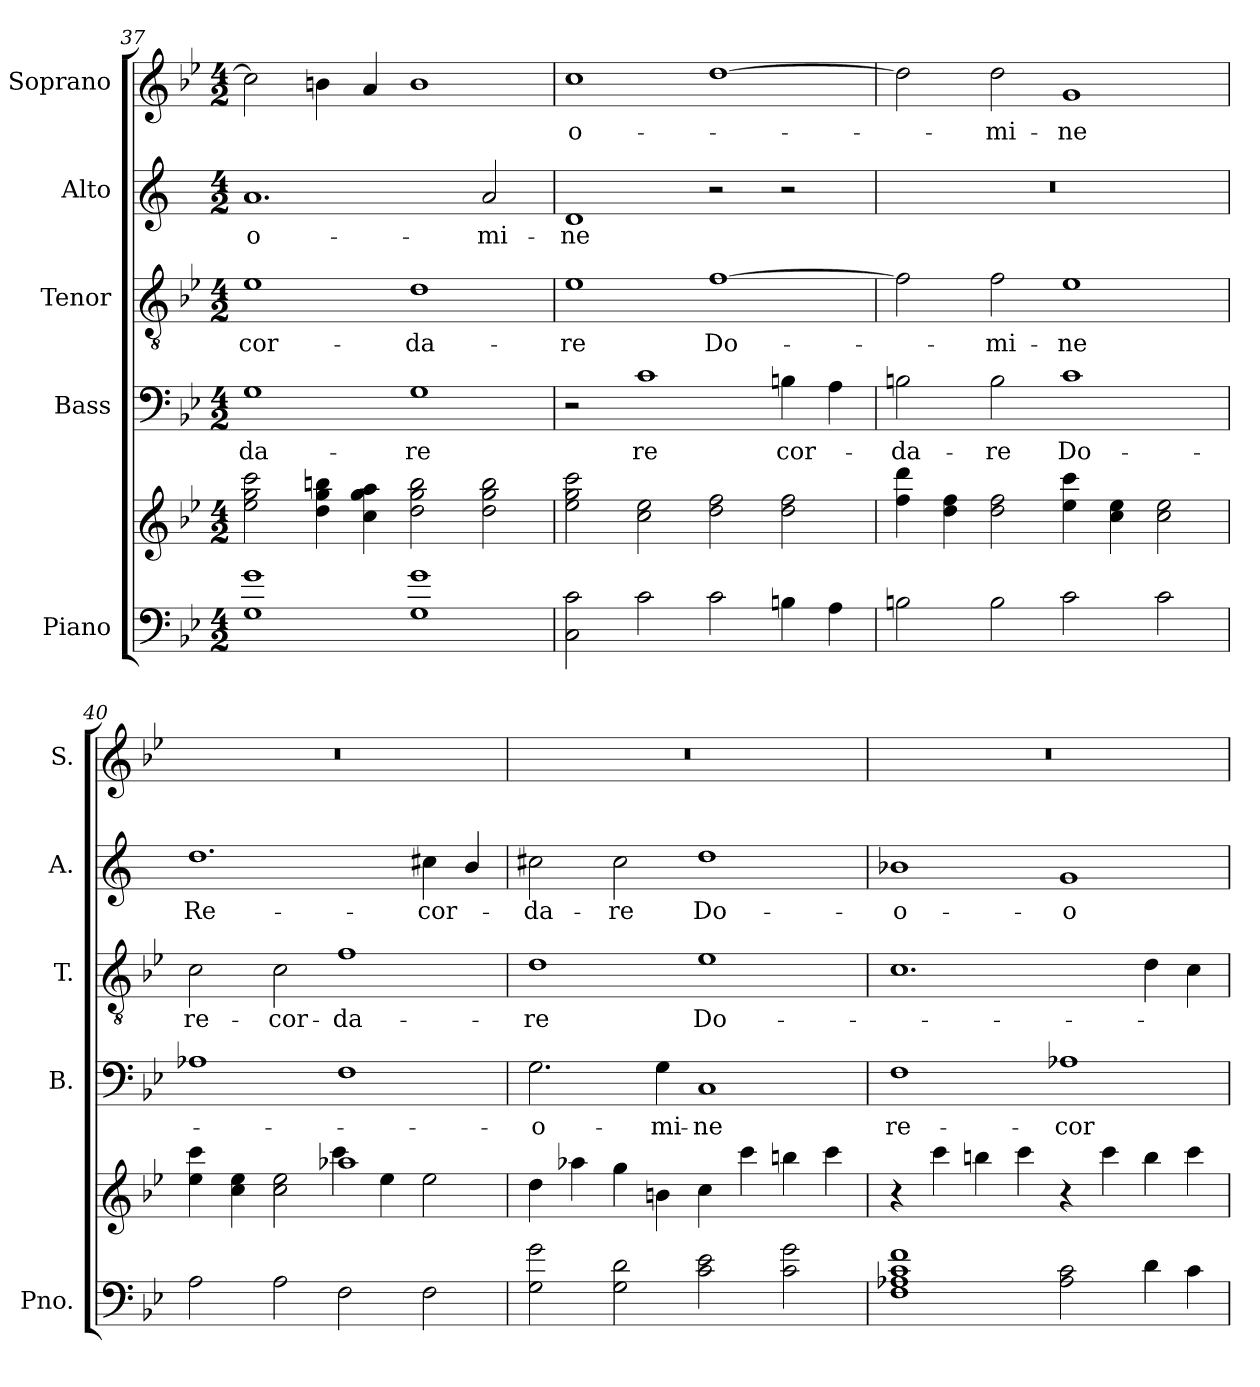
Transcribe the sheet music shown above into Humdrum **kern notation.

**kern	**kern	**kern	**text	**kern	**text	**kern	**text	**kern	**text
*part5	*part5	*part4	*part4	*part3	*part3	*part2	*part2	*part1	*part1
*staff6	*staff5	*staff4	*staff4	*staff3	*staff3	*staff2	*staff2	*staff1	*staff1
*I"Piano	*	*I"Bass	*	*I"Tenor	*	*I"Alto	*	*I"Soprano	*
*I'Pno.	*	*I'B.	*	*I'T.	*	*I'A.	*	*I'S.	*
!!LO:LB:g=z
*clefF4	*clefG2	*clefF4	*	*clefGv2	*	*clefG2	*	*clefG2	*
*	*	*	*	*	*	*ITrd1c2	*	*	*
*k[b-e-]	*k[b-e-]	*k[b-e-]	*	*k[b-e-]	*	*k[b-e-]	*	*k[b-e-]	*
*M4/2	*M4/2	*M4/2	*	*M4/2	*	*M4/2	*	*M4/2	*
=37	=37	=37	=37	=37	=37	=37	=37	=37	=37
!	!	!	!LO:LY:b	!	!LO:LY:b	!	!LO:LY:b	!	!
1G 1g	2ee-\ 2gg\ 2ccc\	1G	-da-	1e-	-cor-	1.g	-o-	2cc\]	.
.	4dd\ 4gg\ 4bbn\	.	.	.	.	.	.	4bn\	.
.	4cc\ 4gg\ 4aa\	.	.	.	.	.	.	4a/	.
!	!	!	!LO:LY:b	!	!LO:LY:b	!	!	!	!
1G 1g	2dd\ 2gg\ 2bb\	1G	-re	1d	-da-	.	.	1b	.
!	!	!	!	!	!	!	!LO:LY:b	!	!
.	2dd\ 2gg\ 2bb\	.	.	.	.	2g/	-mi-	.	.
=38	=38	=38	=38	=38	=38	=38	=38	=38	=38
!	!	!	!	!	!LO:LY:b	!	!LO:LY:b	!	!LO:LY:b
2C\ 2c\	2ee-\ 2gg\ 2ccc\	2r	.	1e-	-re	1c	-ne	1cc	-o-
!	!	!	!LO:LY:b	!	!	!	!	!	!
2c\	2cc\ 2ee-\	1c	re	.	.	.	.	.	.
!	!	!	!	!	!LO:LY:b	!	!	!	!
2c\	2dd\ 2ff\	.	.	[1f	Do-	2r	.	[1dd	.
!	!	!	!LO:LY:b	!	!	!	!	!	!
4Bn\	2dd\ 2ff\	4Bn\	cor-	.	.	2r	.	.	.
4A\	.	4A\	.	.	.	.	.	.	.
=39	=39	=39	=39	=39	=39	=39	=39	=39	=39
!	!	!	!LO:LY:b	!	!	!	!	!	!
2Bn\	4ff\ 4ddd\	2Bn\	-da-	2f\]	.	0r	.	2dd\]	.
.	4dd\ 4ff\	.	.	.	.	.	.	.	.
!	!	!	!LO:LY:b	!	!LO:LY:b	!	!	!	!LO:LY:b
2B\	2dd\ 2ff\	2B\	-re	2f\	mi-	.	.	2dd\	-mi-
!	!	!	!LO:LY:b	!	!LO:LY:b	!	!	!	!LO:LY:b
2c\	4ee-\ 4ccc\	1c	Do-	1e-	-ne	.	.	1g	-ne
.	4cc\ 4ee-\	.	.	.	.	.	.	.	.
2c\	2cc\ 2ee-\	.	.	.	.	.	.	.	.
=40	=40	=40	=40	=40	=40	=40	=40	=40	=40
*	*^	*	*	*	*	*	*	*	*
!	!	!	!	!	!	!LO:LY:b	!	!LO:LY:b	!	!
2A\	4ee-\ 4ccc\	1ryy	1A-X	.	2c\	re-	1.cc	Re-	0r	.
.	4cc\ 4ee-\	.	.	.	.	.	.	.	.	.
!	!	!	!	!	!	!LO:LY:b	!	!	!	!
2A\	2cc\ 2ee-\	.	.	.	2c\	-cor-	.	.	.	.
!	!	!	!	!	!	!LO:LY:b	!	!	!	!
2F\	1aa-X	4ccc\	1F	.	1f	-da-	.	.	.	.
.	.	4ee-\	.	.	.	.	.	.	.	.
!	!	!	!	!	!	!	!	!LO:LY:b	!	!
2F\	.	2ee-\	.	.	.	.	4bn\	-cor-	.	.
.	.	.	.	.	.	.	4a/	.	.	.
*	*v	*v	*	*	*	*	*	*	*	*
!!LO:PB:g=z
=41	=41	=41	=41	=41	=41	=41	=41	=41	=41
!	!	!	!LO:LY:b	!	!LO:LY:b	!	!LO:LY:b	!	!
2G\ 2g\	4dd\	2.G\	-o-	1d	-re	2bn\	-da-	0r	.
.	4aa-X\	.	.	.	.	.	.	.	.
!	!	!	!	!	!	!	!LO:LY:b	!	!
2G\ 2d\	4gg\	.	.	.	.	2b\	-re	.	.
!	!	!	!LO:LY:b	!	!	!	!	!	!
.	4bn\	4G\	-mi-	.	.	.	.	.	.
!	!	!	!LO:LY:b	!	!LO:LY:b	!	!LO:LY:b	!	!
2c\ 2e-\	4cc\	1C	-ne	1e-	Do-	1cc	Do-	.	.
.	4ccc\	.	.	.	.	.	.	.	.
2c\ 2g\	4bbn\	.	.	.	.	.	.	.	.
.	4ccc\	.	.	.	.	.	.	.	.
=42	=42	=42	=42	=42	=42	=42	=42	=42	=42
!	!	!	!LO:LY:b	!	!	!	!LO:LY:b	!	!
1F 1A-X 1c 1f	4r	1F	re-	1.c	.	1a-X	-o-	0r	.
.	4ccc\	.	.	.	.	.	.	.	.
.	4bbn\	.	.	.	.	.	.	.	.
.	4ccc\	.	.	.	.	.	.	.	.
!	!	!	!LO:LY:b	!	!	!	!LO:LY:b	!	!
2A-\ 2c\	4r	1A-X	-cor-	.	.	1f	-o-	.	.
.	4ccc\	.	.	.	.	.	.	.	.
4d\	4bb\	.	.	4d\	.	.	.	.	.
4c\	4ccc\	.	.	4c\	.	.	.	.	.
=	=	=	=	=	=	=	=	=	=
*-	*-	*-	*-	*-	*-	*-	*-	*-	*-
